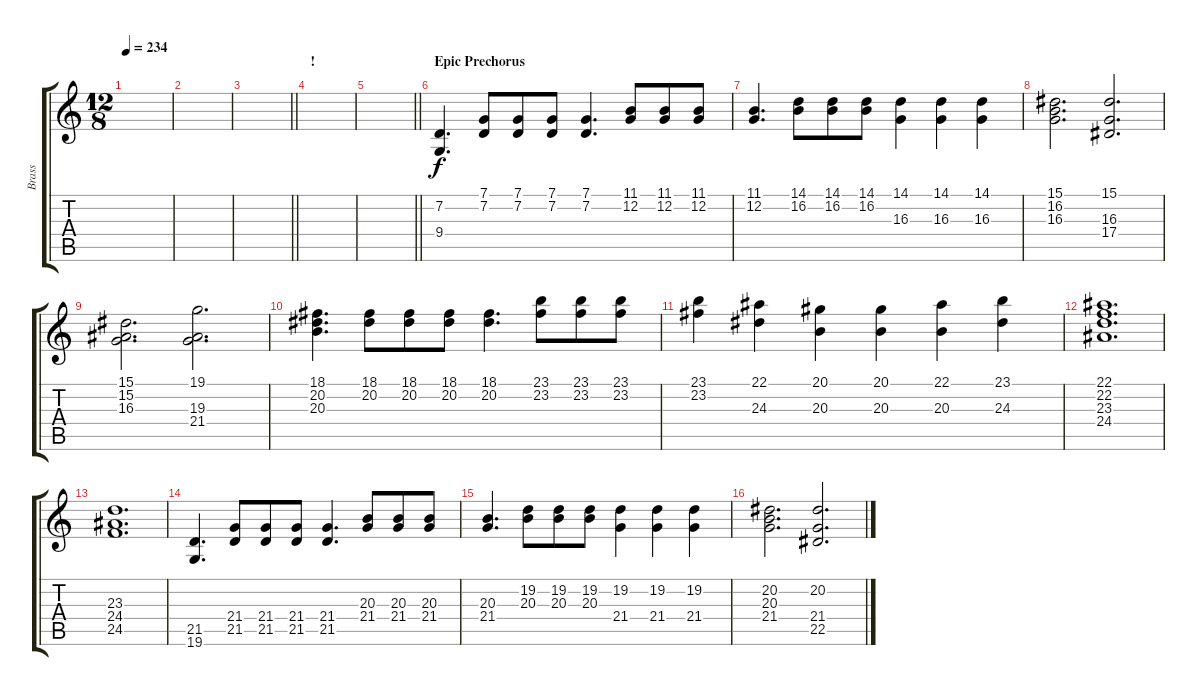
\track ("Brass" "Brass") {instrument brasssection}
\staff {score tabs}
\tuning (C4 G3 Eb3 Bb2 F2 C2) {hide}
\ts (12 8)
\tempo 234
\clef g2
\ks c
|
|
\barLineRight lightlight
|
\section ("" "!")
|
\barLineRight lightlight
|
\section ("" "Epic Prechorus")
(7.2 9.4).4{d} (7.1 7.2).8 (7.1 7.2).8 (7.1 7.2).8 (7.1 7.2).4{d} (11.1 12.2).8 (11.1 12.2).8 (11.1 12.2).8 |
(11.1 12.2).4{d} (14.1 16.2).8 (14.1 16.2).8 (14.1 16.2).8 (14.1 16.3).4 (14.1 16.3).4 (14.1 16.3).4 |
(15.1 16.2 16.3).2{d} (15.1 16.3 17.4).2{d} |
(15.1 15.2 16.3).2{d} (19.1 19.3 21.4).2{d} |
(18.1 20.2 20.3).4{d} (18.1 20.2).8 (18.1 20.2).8 (18.1 20.2).8 (18.1 20.2).4{d} (23.1 23.2).8 (23.1 23.2).8 (23.1 23.2).8 |
(23.1 23.2).4 (22.1 24.3).4 (20.1 20.3).4 (20.1 20.3).4 (22.1 20.3).4 (23.1 24.3).4 |
(22.1 22.2 23.3 24.4).1{d} |
(23.3 24.4 24.5).1{d} |
(21.5 19.6).4{d} (21.4 21.5).8 (21.4 21.5).8 (21.4 21.5).8 (21.4 21.5).4{d} (20.3 21.4).8 (20.3 21.4).8 (20.3 21.4).8 |
(20.3 21.4).4{d} (19.2 20.3).8 (19.2 20.3).8 (19.2 20.3).8 (19.2 21.4).4 (19.2 21.4).4 (19.2 21.4).4 |
(20.2 20.3 21.4).2{d} (20.2 21.4 22.5).2{d}
